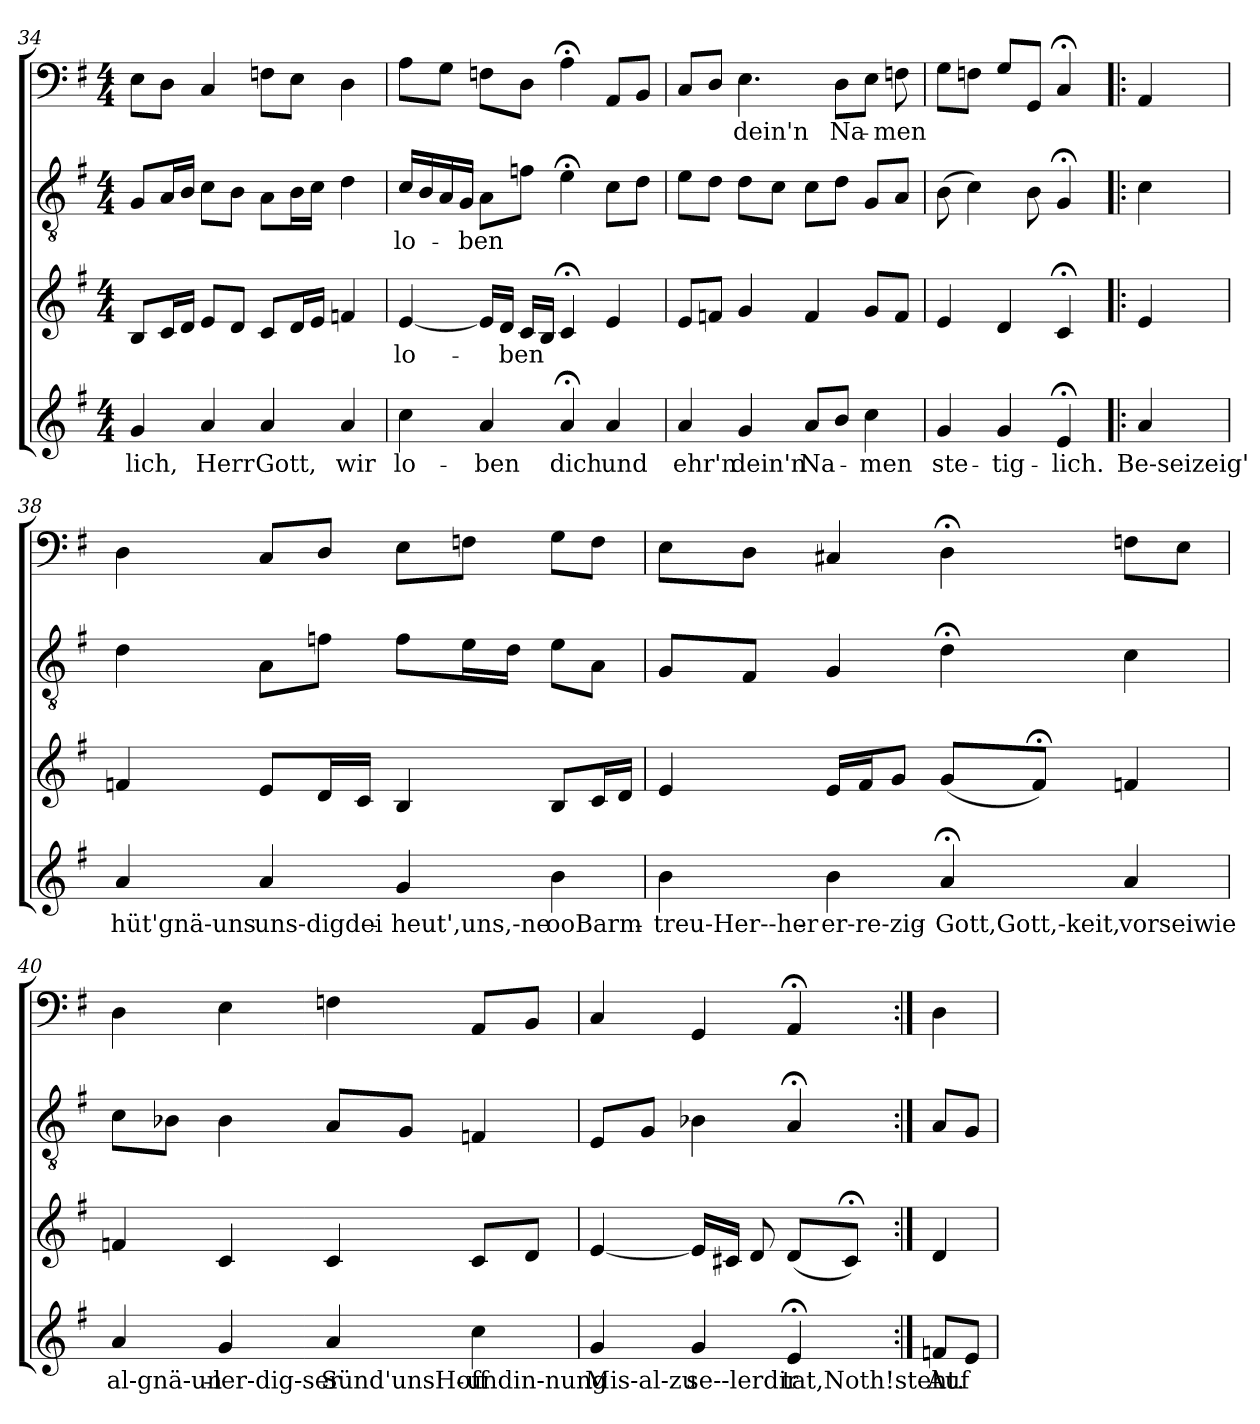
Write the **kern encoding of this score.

**kern	**text	**kern	**text	**kern	**text	**kern	**text
*part4	*part4	*part3	*part3	*part2	*part2	*part1	*part1
*staff4	*staff4	*staff3	*staff3	*staff2	*staff2	*staff1	*staff1
*clefG2	*	*clefG2	*	*clefGv2	*	*clefF4	*
*k[f#]	*	*k[f#]	*	*k[f#]	*	*k[f#]	*
*e:	*	*e:	*	*e:	*	*e:	*
*M4/4	*	*M4/4	*	*M4/4	*	*M4/4	*
=34	=34	=34	=34	=34	=34	=34	=34
4g/	-lich,	8B/L	.	8G/L	.	8E\L	.
.	.	16c/L	.	16A/L	.	8D\J	.
.	.	16d/JJ	.	16B/JJ	.	.	.
4a/	Herr	8e/L	.	8c\L	.	4C/	.
.	.	8d/J	.	8B\J	.	.	.
4a/	Gott,	8c/L	.	8A\L	.	8Fn\L	.
.	.	16d/L	.	16B\L	.	8E\J	.
.	.	16e/JJ	.	16c\JJ	.	.	.
4a/	wir	4fn/	.	4d\	.	4D\	.
=35	=35	=35	=35	=35	=35	=35	=35
4cc\	lo-	[4e/	lo-	16c/LL	lo-	8A\L	.
.	.	.	.	16B/	.	.	.
.	.	.	.	16A/	.	8G\J	.
.	.	.	.	16G/JJ	.	.	.
4a/	-ben	16e/LL]	.	8A\L	-ben	8Fn\L	.
.	.	16d/JJ	.	.	.	.	.
.	.	16c/LL	-ben	8fn\J	.	8D\J	.
.	.	16B/JJ	.	.	.	.	.
4a;</	dich	4c;</	.	4e;<\	.	4A;<\	.
4a/	und	4e/	.	8c\L	.	8AA/L	.
.	.	.	.	8d\J	.	8BB/J	.
=36	=36	=36	=36	=36	=36	=36	=36
4a/	ehr'n	8e/L	.	8e\L	.	8C/L	.
.	.	8fn/J	.	8d\J	.	8D/J	.
4g/	dein'n	4g/	.	8d\L	.	4.E\	dein'n
.	.	.	.	8c\J	.	.	.
8a/L	Na-	4f/	.	8c\L	.	.	.
8b/J	.	.	.	8d\J	.	8D\L	Na-
4cc\	-men	8g/L	.	8G/L	.	8E\J	.
.	.	8f/J	.	8A/J	.	8Fn\	-men
=37	=37	=37	=37	=37	=37	=37	=37
4g/	ste-	4e/	.	(8B\	.	8G\L	.
.	.	.	.	4c\)	.	8Fn\J	.
4g/	-tig-	4d/	.	.	.	8G/L	.
.	.	.	.	8B\	.	8GG/J	.
4e;</	-lich.	4c;</	.	4G;</	.	4C;</	.
=!|:	=!|:	=!|:	=!|:	=!|:	=!|:	=!|:	=!|:
4a/	Be-seizeig'	4e/	.	4c\	.	4AA/	.
=38	=38	=38	=38	=38	=38	=38	=38
4a/	-hüt'gnä-uns	4fn/	.	4d\	.	4D\	.
4a/	uns-digdei-	8e/L	.	8A\L	.	8C/L	.
.	.	16d/L	.	8fn\J	.	8D/J	.
.	.	16c/JJ	.	.	.	.	.
4g/	heut',uns,-ne	4B/	.	8f\L	.	8E\L	.
.	.	.	.	16e\L	.	8Fn\J	.
.	.	.	.	16d\JJ	.	.	.
4b\	ooBarm-	8B/L	.	8e\L	.	8G\L	.
.	.	16c/L	.	8A\J	.	8F\J	.
.	.	16d/JJ	.	.	.	.	.
=39	=39	=39	=39	=39	=39	=39	=39
4b\	treu-Her--her-	4e/	.	8G/L	.	8E\L	.
.	.	.	.	8F#/J	.	8D\J	.
4b\	-er-re-zig-	16e/LL	.	4G/	.	4C#X/	.
.	.	16f#/J	.	.	.	.	.
.	.	8g/J	.	.	.	.	.
4a;</	Gott,Gott,-keit,	(8g/L	.	4d;<\	.	4D;<\	.
.	.	8f#;</J)	.	.	.	.	.
4a/	vorseiwie	4fn/	.	4c\	.	8Fn\L	.
.	.	.	.	.	.	8E\J	.
=40	=40	=40	=40	=40	=40	=40	=40
4a/	al-gnä-un-	4fn/	.	8c\L	.	4D\	.
.	.	.	.	8B-X\J	.	.	.
4g/	-ler-dig-ser	4c/	.	4B-\	.	4E\	.
4a/	Sünd'unsHoff-	4c/	.	8A/L	.	4Fn\	.
.	.	.	.	8G/J	.	.	.
4cc\	undin-nung	8c/L	.	4Fn/	.	8AA/L	.
.	.	8d/J	.	.	.	8BB/J	.
=41	=41	=41	=41	=41	=41	=41	=41
4g/	Mis-al-zu	[4e/	.	8E/L	.	4C/	.
.	.	.	.	8G/J	.	.	.
4g/	-se--lerdir	16e/LL]	.	4B-X\	.	4GG/	.
.	.	16c#X/JJ	.	.	.	.	.
.	.	8d/	.	.	.	.	.
4e;</	-tat,Noth!steht.	(8d/L	.	4A;</	.	4AA;</	.
.	.	8c#;</J)	.	.	.	.	.
=:|!	=:|!	=:|!	=:|!	=:|!	=:|!	=:|!	=:|!
8fn/L	Auf	4d/	.	8A/L	.	4D\	.
8e/J	.	.	.	8G/J	.	.	.
=	=	=	=	=	=	=	=
*-	*-	*-	*-	*-	*-	*-	*-
